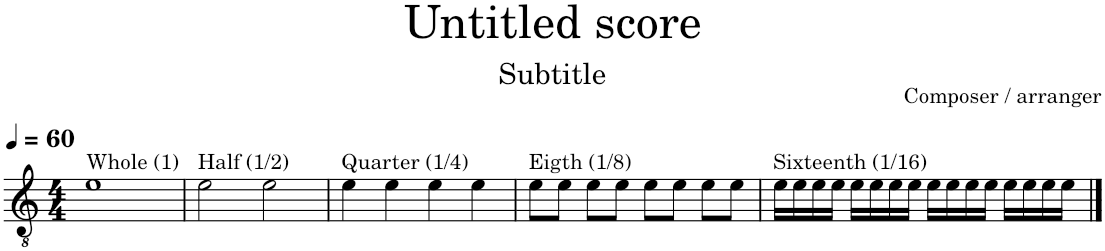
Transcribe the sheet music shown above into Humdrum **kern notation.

**kern
*part1
*staff1
*I"Classical Guitar
*I'Guit.
*clefGv2
*k[]
*M4/4
*MM60
=1
!LO:TX:a:t=Whole (1)
1e
=2
!LO:TX:a:t=Half (1/2)
2e\
2e\
=3
!LO:TX:a:t=Quarter (1/4)
4e\
4e\
4e\
4e\
=4
!LO:TX:a:t=Eigth (1/8)
8e\L
8e\J
8e\L
8e\J
8e\L
8e\J
8e\L
8e\J
=5
!LO:TX:a:t=Sixteenth (1/16)
16e\LL
16e\
16e\
16e\JJ
16e\LL
16e\
16e\
16e\JJ
16e\LL
16e\
16e\
16e\JJ
16e\LL
16e\
16e\
16e\JJ
==
*-
